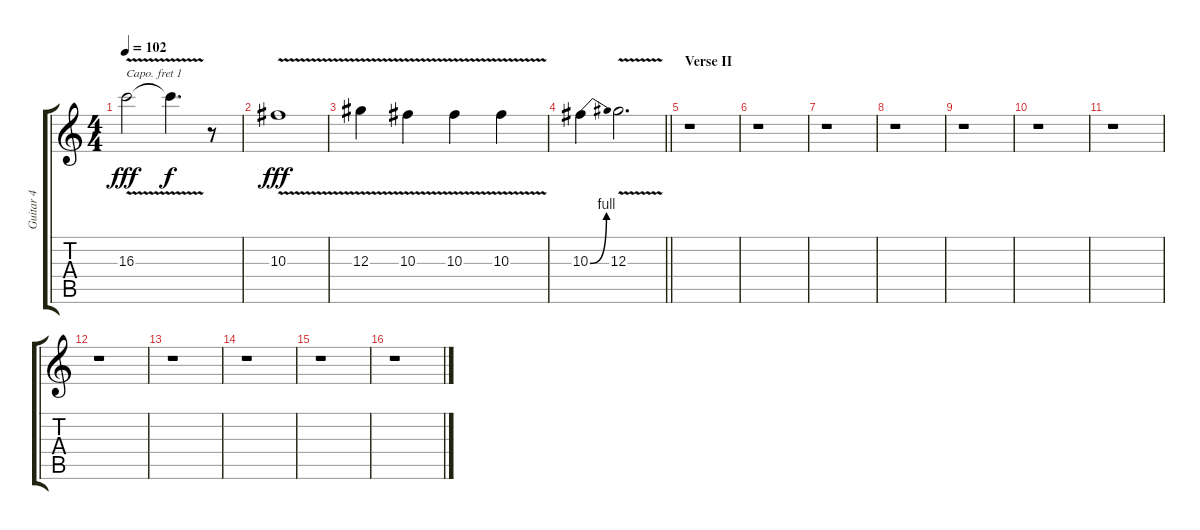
\track ("Guitar 4" "Guitar 4") {instrument distortionguitar}
\staff {score tabs}
\capo 1
\tuning (E4 B3 G3 D3 A2 E2) {hide}
\ts (4 4)
\tempo 102
\clef g2
\ks c
16.3{v}.2{dy fff} 16.3{t}.4{d dy f} r.8 |
10.3{v}.1{dy fff} |
12.3{v}.4 10.3{v}.4 10.3{v}.4 10.3{v}.4 |
\barLineRight lightlight
10.3{be (bend 0 0 60 4)}.4 12.3{v}.2{d} |
\section ("" "Verse II")
r.1 |
r.1 |
r.1 |
r.1 |
r.1 |
r.1 |
r.1 |
r.1 |
r.1 |
r.1 |
r.1 |
r.1
